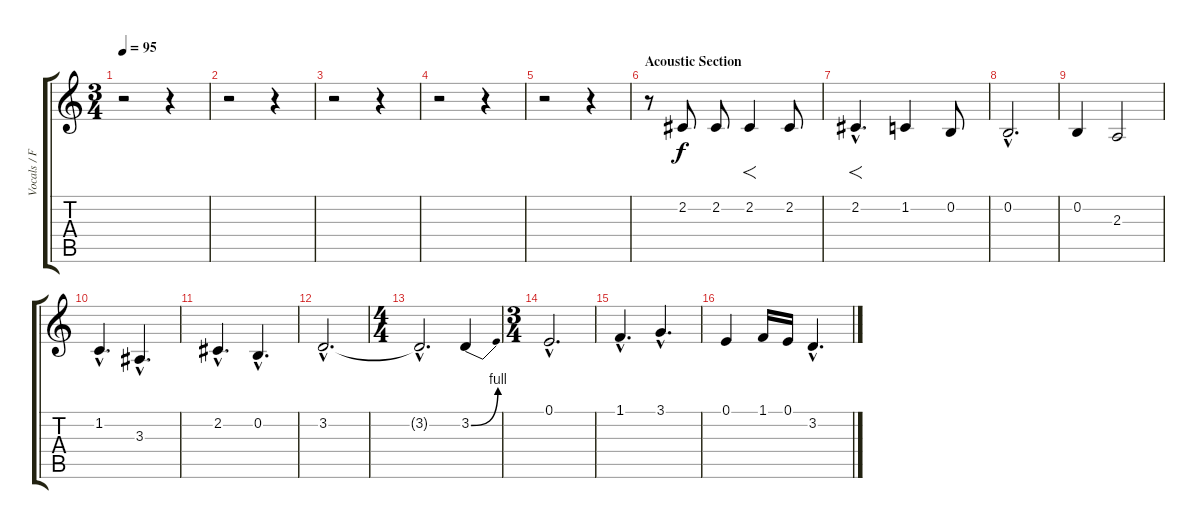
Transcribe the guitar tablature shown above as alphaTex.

\track ("Vocals / Flute" "Vocals / F") {instrument oboe}
\staff {score tabs}
\tuning (E4 B3 G3 D3 A2 E2) {hide}
\ts (3 4)
\tempo 95
\clef g2
\ks c
r.2{dy f} r.4 |
r.2 r.4 |
r.2 r.4 |
r.2 r.4 |
r.2 r.4 |
\section ("" "Acoustic Section ")
r.8 2.2.8 2.2.8 2.2.4{f} 2.2.8 |
2.2{hac}.4{f d} 1.2.4 0.2.8 |
0.2{hac}.2{d} |
0.2.4 2.3.2 |
1.2{hac}.4{d} 3.3{hac}.4{d} |
2.2{hac}.4{d} 0.2{hac}.4{d} |
3.2{hac}.2{d} |
\ts (4 4)
3.2{hac t}.2{d} 3.2{be (bend 0 0 60 4)}.4 |
\ts (3 4)
0.1{hac}.2{d} |
1.1{hac}.4{d} 3.1{hac}.4{d} |
0.1.4 1.1.16 0.1.16 3.2{hac}.4{d}
